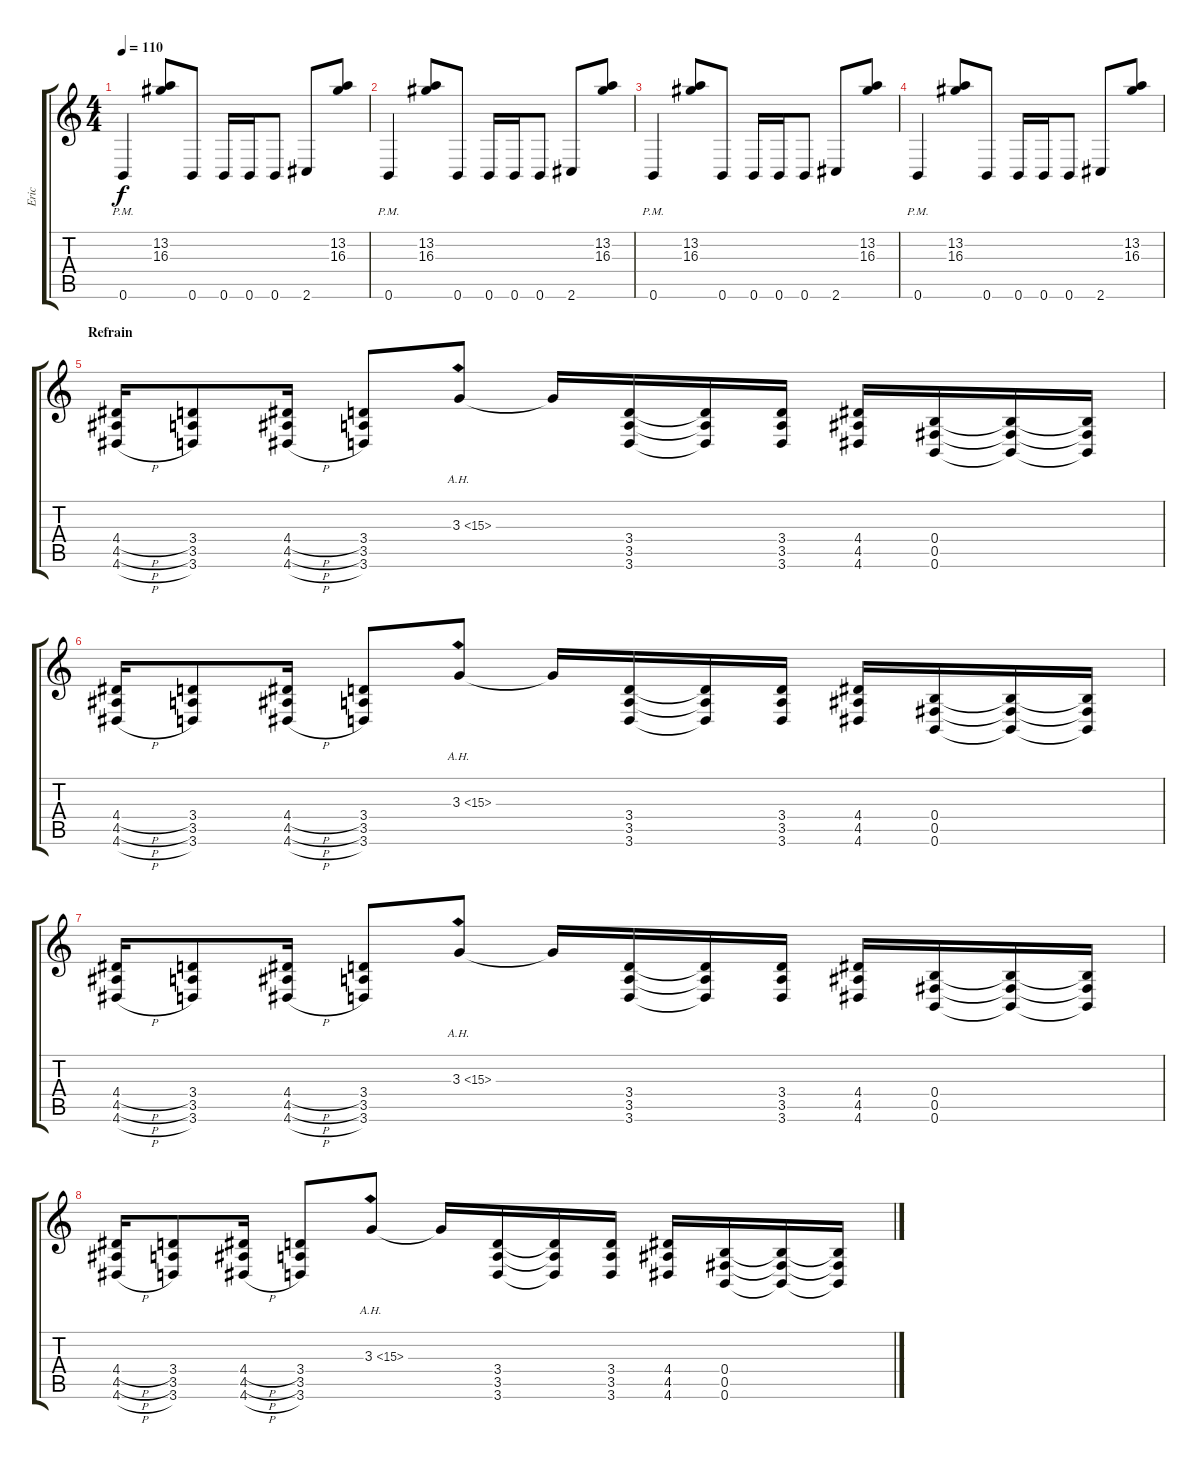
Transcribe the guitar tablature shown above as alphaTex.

\track ("Eric" "Eric") {instrument overdrivenguitar}
\staff {score tabs}
\tuning (Db4 Ab3 E3 B2 Gb2 B1) {hide}
\ts (4 4)
\tempo 110
\clef g2
\ks c
0.6{pm}.4{dy f} (13.2 16.3).8 0.6.8 0.6.16 0.6.16 0.6.8 2.6.8 (13.2 16.3).8 |
0.6{pm}.4 (13.2 16.3).8 0.6.8 0.6.16 0.6.16 0.6.8 2.6.8 (13.2 16.3).8 |
0.6{pm}.4 (13.2 16.3).8 0.6.8 0.6.16 0.6.16 0.6.8 2.6.8 (13.2 16.3).8 |
0.6{pm}.4 (13.2 16.3).8 0.6.8 0.6.16 0.6.16 0.6.8 2.6.8 (13.2 16.3).8 |
\section ("" "Refrain")
(4.4{h} 4.5{h} 4.6{h}).16 (3.4 3.5 3.6).8 (4.4{h} 4.5{h} 4.6{h}).16 (3.4 3.5 3.6).8 3.3{ah 12}.8 3.3{t}.16 (3.4 3.5 3.6).16 (3.4{t} 3.5{t} 3.6{t}).16 (3.4 3.5 3.6).16 (4.4 4.5 4.6).16 (0.4 0.5 0.6).16 (0.4{t} 0.5{t} 0.6{t}).16 (0.4{t} 0.5{t} 0.6{t}).16 |
(4.4{h} 4.5{h} 4.6{h}).16 (3.4 3.5 3.6).8 (4.4{h} 4.5{h} 4.6{h}).16 (3.4 3.5 3.6).8 3.3{ah 12}.8 3.3{t}.16 (3.4 3.5 3.6).16 (3.4{t} 3.5{t} 3.6{t}).16 (3.4 3.5 3.6).16 (4.4 4.5 4.6).16 (0.4 0.5 0.6).16 (0.4{t} 0.5{t} 0.6{t}).16 (0.4{t} 0.5{t} 0.6{t}).16 |
(4.4{h} 4.5{h} 4.6{h}).16 (3.4 3.5 3.6).8 (4.4{h} 4.5{h} 4.6{h}).16 (3.4 3.5 3.6).8 3.3{ah 12}.8 3.3{t}.16 (3.4 3.5 3.6).16 (3.4{t} 3.5{t} 3.6{t}).16 (3.4 3.5 3.6).16 (4.4 4.5 4.6).16 (0.4 0.5 0.6).16 (0.4{t} 0.5{t} 0.6{t}).16 (0.4{t} 0.5{t} 0.6{t}).16 |
(4.4{h} 4.5{h} 4.6{h}).16 (3.4 3.5 3.6).8 (4.4{h} 4.5{h} 4.6{h}).16 (3.4 3.5 3.6).8 3.3{ah 12}.8 3.3{t}.16 (3.4 3.5 3.6).16 (3.4{t} 3.5{t} 3.6{t}).16 (3.4 3.5 3.6).16 (4.4 4.5 4.6).16 (0.4 0.5 0.6).16 (0.4{t} 0.5{t} 0.6{t}).16 (0.4{t} 0.5{t} 0.6{t}).16
